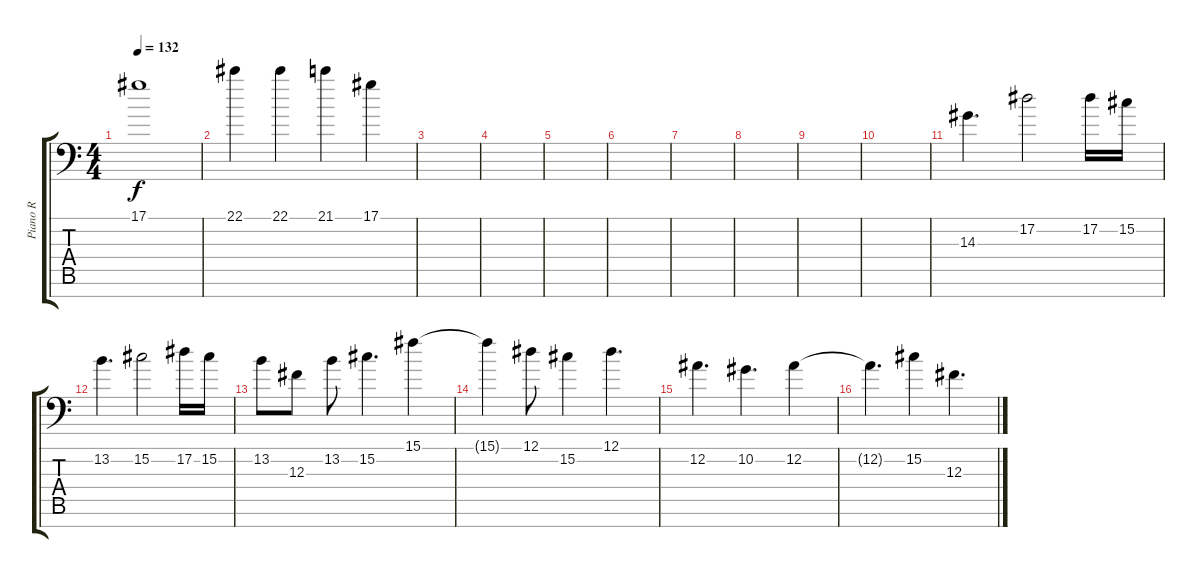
\track ("Piano R" "Piano R") {instrument acousticgrandpiano}
\staff {score tabs}
\tuning (Eb4 Bb3 Gb3 Db3 Ab2 Eb2 Bb1) {hide}
\ts (4 4)
\tempo 132
\clef f4
\ks c
17.1{t}.1{dy f} |
22.1.4 22.1.4 21.1.4 17.1.4 |
|
|
|
|
|
|
|
|
14.3.4{d} 17.2.2 17.2.16 15.2.16 |
13.2.4{d} 15.2.2 17.2.16 15.2.16 |
13.2.8 12.3.8 13.2.8 15.2.4{d} 15.1.4 |
15.1{t}.4 12.1.8 15.2.4 12.1.4{d} |
12.2.4{d} 10.2.4{d} 12.2.4 |
12.2{t}.4{d} 15.2.4 12.3.4{d}
